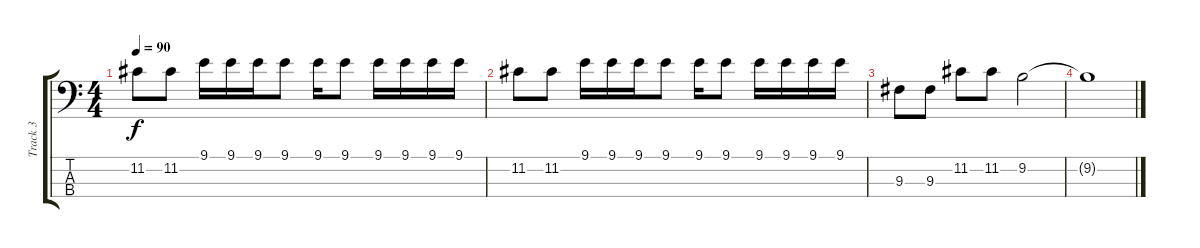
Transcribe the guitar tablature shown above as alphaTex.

\track ("Track 3" "Track 3") {instrument electricbassfinger}
\staff {score tabs}
\tuning (G2 D2 A1 E1) {hide}
\ts (4 4)
\tempo 90
\clef f4
\ks c
11.2.8{dy f} 11.2.8 9.1.16 9.1.16 9.1.16 9.1.8 9.1.16 9.1.8 9.1.16 9.1.16 9.1.16 9.1.16 |
11.2.8 11.2.8 9.1.16 9.1.16 9.1.16 9.1.8 9.1.16 9.1.8 9.1.16 9.1.16 9.1.16 9.1.16 |
9.3.8 9.3.8 11.2.8 11.2.8 9.2.2 |
9.2{t}.1
